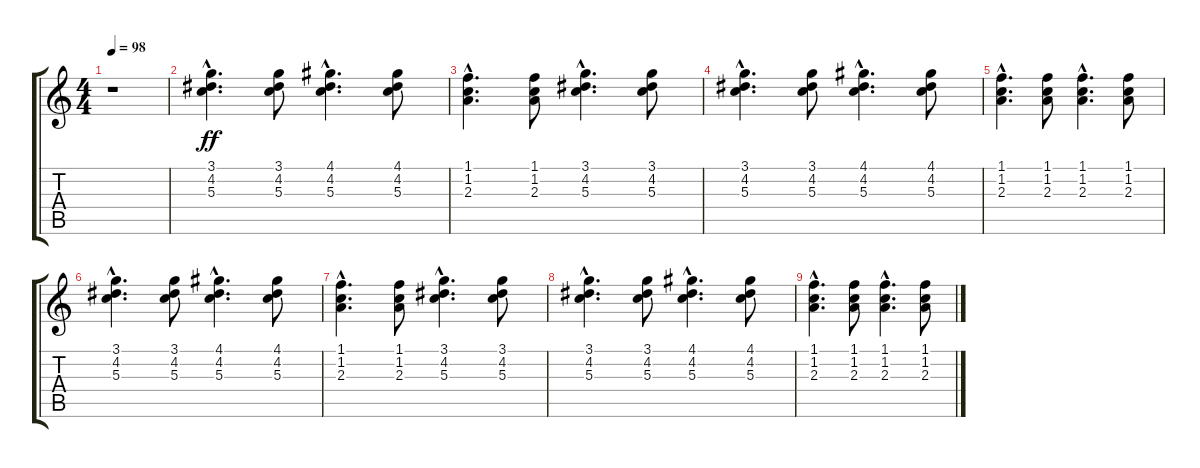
\track "" {instrument electricguitarjazz}
\staff {score tabs}
\tuning (E4 B3 G3 D3 A2 D2) {hide}
\ts (4 4)
\tempo 98
\clef g2
\ks c
r.1{dy ff} |
(3.1{hac} 4.2{hac} 5.3{hac}).4{d} (3.1 4.2 5.3).8 (4.1{hac} 4.2{hac} 5.3{hac}).4{d} (4.1 4.2 5.3).8 |
(1.1{hac} 1.2{hac} 2.3{hac}).4{d} (1.1 1.2 2.3).8 (3.1{hac} 4.2{hac} 5.3{hac}).4{d} (3.1 4.2 5.3).8 |
(3.1{hac} 4.2{hac} 5.3{hac}).4{d} (3.1 4.2 5.3).8 (4.1{hac} 4.2{hac} 5.3{hac}).4{d} (4.1 4.2 5.3).8 |
(1.1{hac} 1.2{hac} 2.3{hac}).4{d} (1.1 1.2 2.3).8 (1.1{hac} 1.2{hac} 2.3{hac}).4{d} (1.1 1.2 2.3).8 |
(3.1{hac} 4.2{hac} 5.3{hac}).4{d} (3.1 4.2 5.3).8 (4.1{hac} 4.2{hac} 5.3{hac}).4{d} (4.1 4.2 5.3).8 |
(1.1{hac} 1.2{hac} 2.3{hac}).4{d} (1.1 1.2 2.3).8 (3.1{hac} 4.2{hac} 5.3{hac}).4{d} (3.1 4.2 5.3).8 |
(3.1{hac} 4.2{hac} 5.3{hac}).4{d} (3.1 4.2 5.3).8 (4.1{hac} 4.2{hac} 5.3{hac}).4{d} (4.1 4.2 5.3).8 |
(1.1{hac} 1.2{hac} 2.3{hac}).4{d} (1.1 1.2 2.3).8 (1.1{hac} 1.2{hac} 2.3{hac}).4{d} (1.1 1.2 2.3).8
